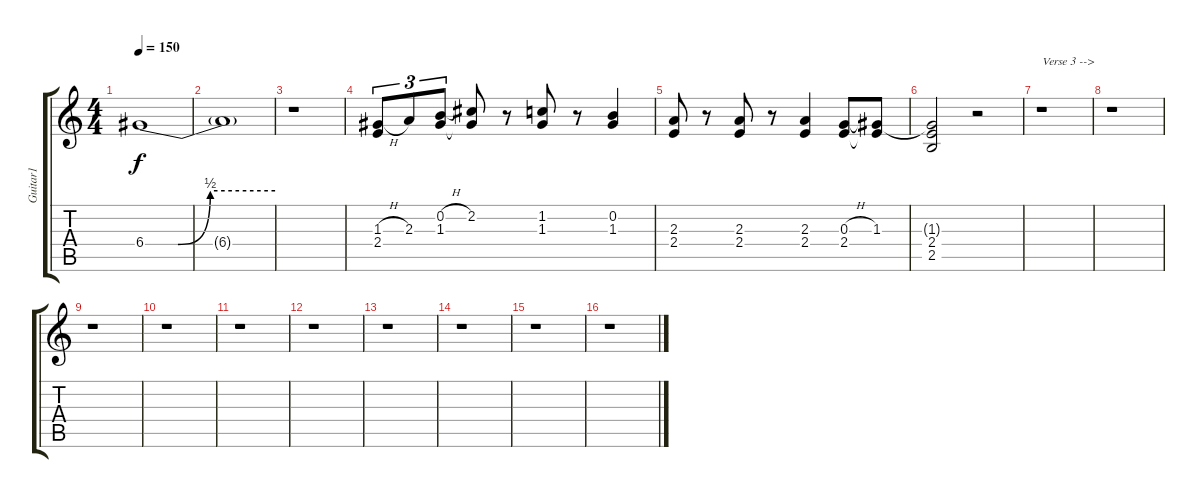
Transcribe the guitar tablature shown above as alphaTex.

\track ("Guitar1" "Guitar1") {instrument distortionguitar}
\staff {score tabs}
\tuning (E4 B3 G3 D3 A2 E2) {hide}
\ts (4 4)
\tempo 150
\clef g2
\ks c
6.4{be (custom 0 0 15 0 30 2 60 2)}.1{dy f} |
6.4{t}.1 |
r.1 |
(1.3{h} 2.4).8{tu (3 2)} 2.3.8{tu (3 2)} (0.2{h} 1.3).8{tu (3 2)} (2.2 1.3{t}).8 r.8 (1.2 1.3).8 r.8 (0.2 1.3).4 |
(2.3 2.4).8 r.8 (2.3 2.4).8 r.8 (2.3 2.4).4 (0.3{h} 2.4).8 (1.3 2.4{t}).8 |
(1.3{t} 2.4 2.5).2 r.2 |
r.1{txt "Verse 3 -->"} |
r.1 |
r.1 |
r.1 |
r.1 |
r.1 |
r.1 |
r.1 |
r.1 |
r.1
